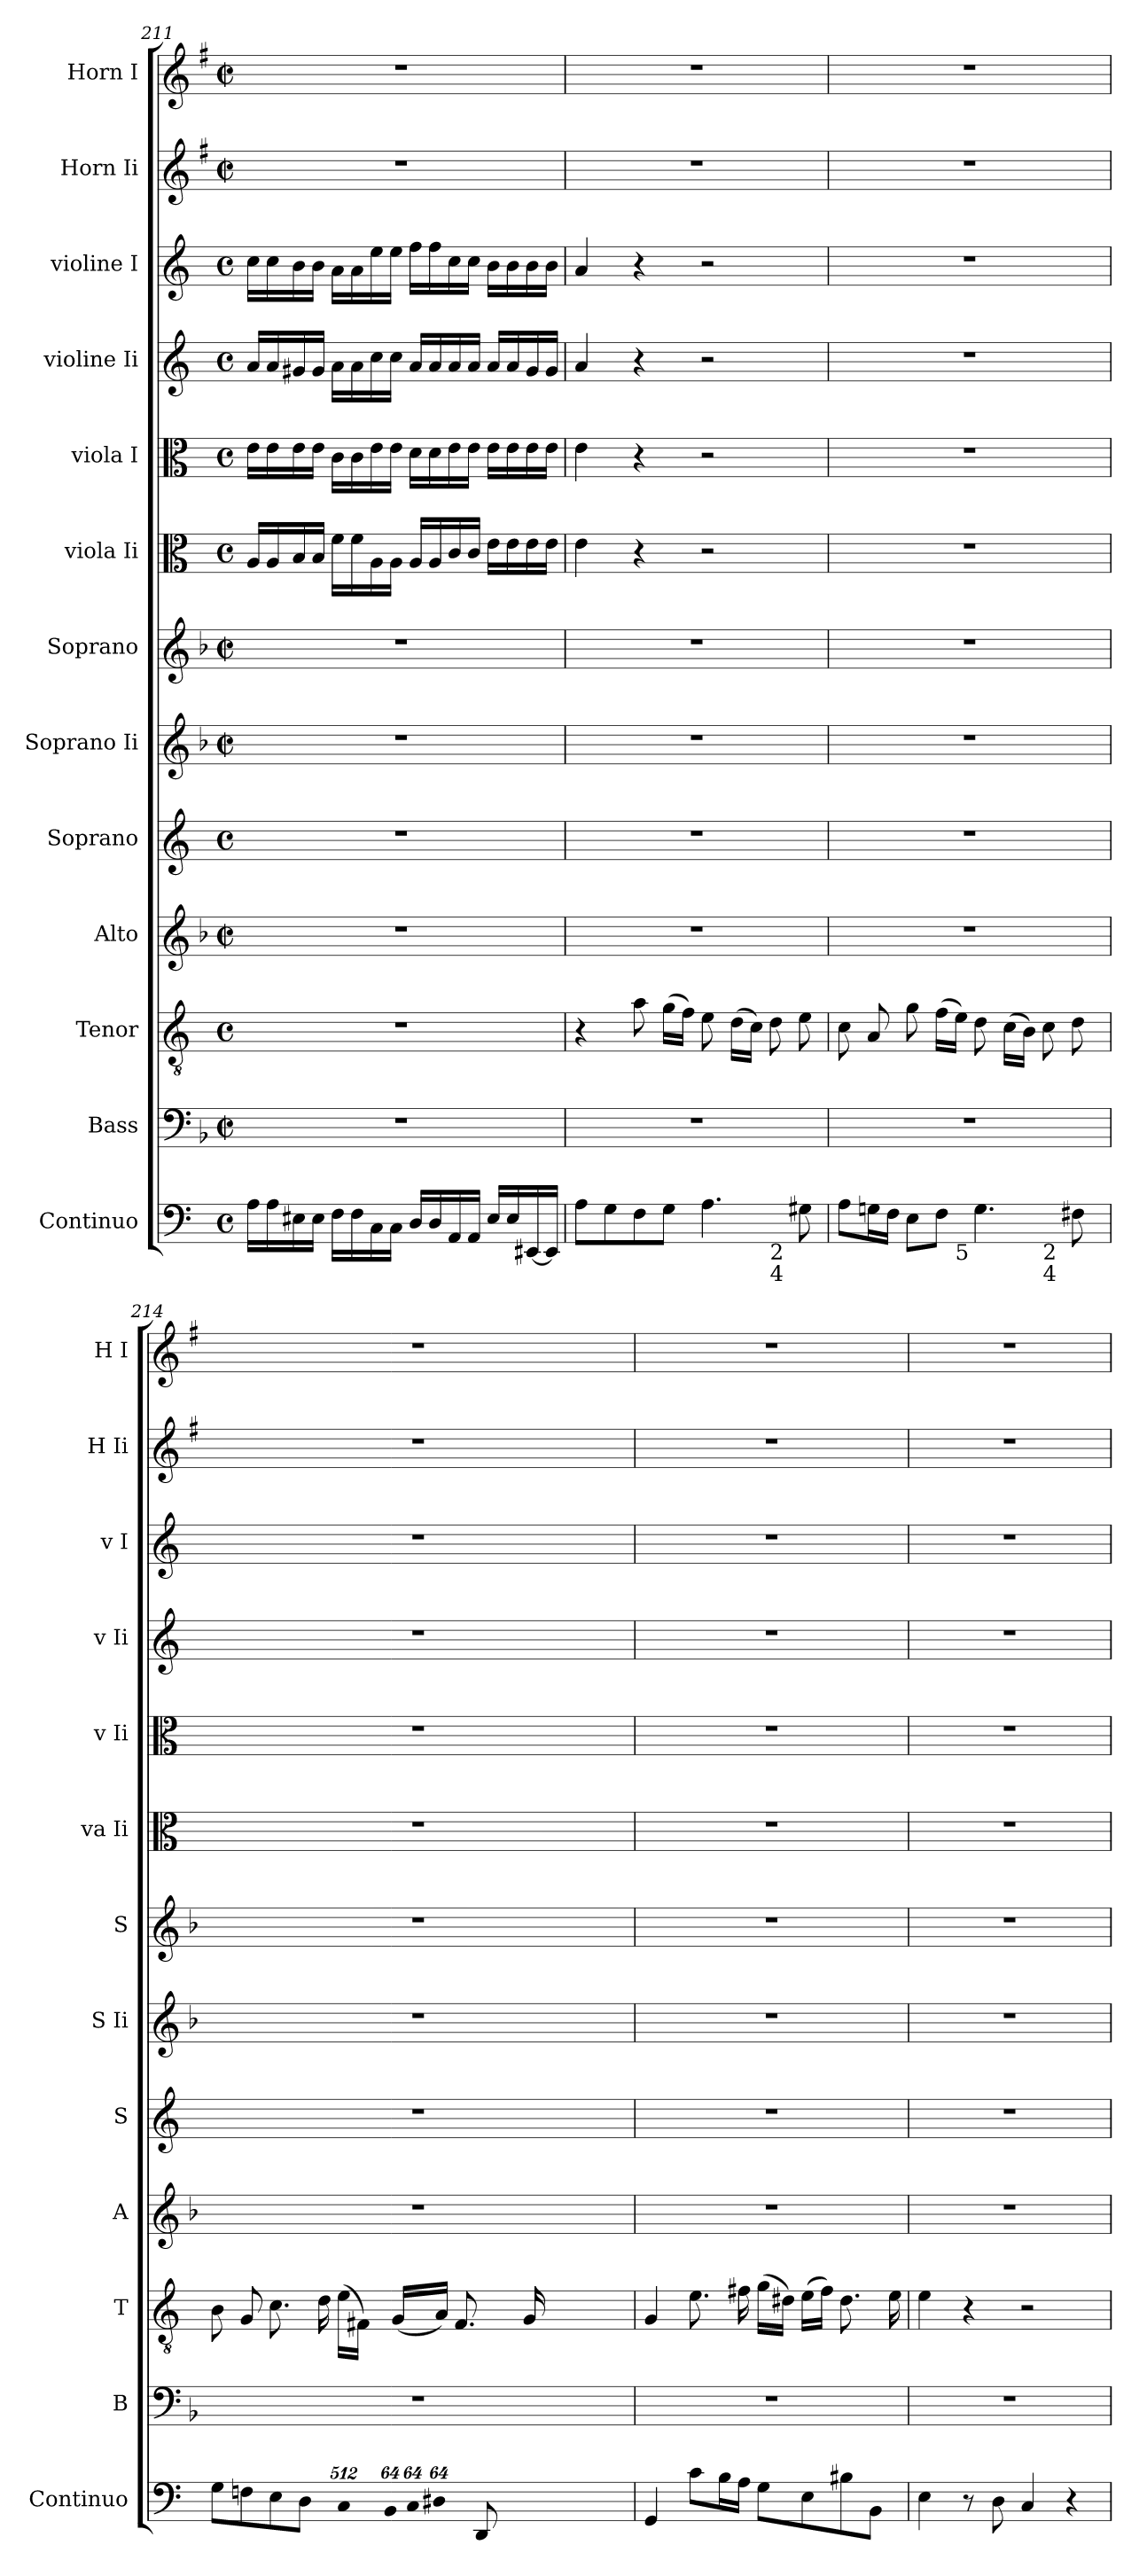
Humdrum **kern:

**kern	**kern	**kern	**kern	**kern	**kern	**kern	**kern	**kern	**kern	**kern	**kern	**kern
*part13	*part12	*part11	*part10	*part9	*part8	*part7	*part6	*part5	*part4	*part3	*part2	*part1
*staff13	*staff12	*staff11	*staff10	*staff9	*staff8	*staff7	*staff6	*staff5	*staff4	*staff3	*staff2	*staff1
*I"Continuo	*I"Bass	*I"Tenor	*I"Alto	*I"Soprano	*I"Soprano Ii	*I"Soprano	*I"viola Ii	*I"viola I	*I"violine Ii	*I"violine I	*I"Horn Ii	*I"Horn I
*I'Continuo	*I'B	*I'T	*I'A	*I'S	*I'S Ii	*I'S	*I'va Ii	*I'v Ii	*I'v Ii	*I'v I	*I'H Ii	*I'H I
*clefF4	*clefF4	*clefGv2	*clefG2	*clefG2	*clefG2	*clefG2	*clefC3	*clefC3	*clefG2	*clefG2	*clefG2	*clefG2
*	*	*	*	*	*	*	*	*	*	*	*ITrd-3c-5	*ITrd-3c-5
*k[]	*k[b-]	*k[]	*k[b-]	*k[]	*k[b-]	*k[b-]	*k[]	*k[]	*k[]	*k[]	*k[]	*k[]
*C:	*F:	*C:	*F:	*C:	*F:	*F:	*C:	*C:	*C:	*C:	*C:	*C:
*M4/4	*M2/2	*M4/4	*M2/2	*M4/4	*M2/2	*M2/2	*M4/4	*M4/4	*M4/4	*M4/4	*M2/2	*M2/2
*met(c)	*met(c|)	*met(c)	*met(c|)	*met(c)	*met(c|)	*met(c|)	*met(c)	*met(c)	*met(c)	*met(c)	*met(c|)	*met(c|)
=211	=211	=211	=211	=211	=211	=211	=211	=211	=211	=211	=211	=211
16A\LL	1r	1r	1r	1r	1r	1r	16A/LL	16e\LL	16a/LL	16cc\LL	1r	1r
16A\	.	.	.	.	.	.	16A/	16e\	16a/	16cc\	.	.
16E#\	.	.	.	.	.	.	16B/	16e\	16g#X/	16b\	.	.
16E#\JJ	.	.	.	.	.	.	16B/JJ	16e\JJ	16g#/JJ	16b\JJ	.	.
16F>\LL	.	.	.	.	.	.	16f\LL	16c\LL	16a\LL	16a\LL	.	.
16F\	.	.	.	.	.	.	16f\	16c\	16a\	16a\	.	.
16C\	.	.	.	.	.	.	16A\	16e\	16cc\	16ee\	.	.
16C\JJ	.	.	.	.	.	.	16A\JJ	16e\JJ	16cc\JJ	16ee\JJ	.	.
16D/LL	.	.	.	.	.	.	16A/LL	16d\LL	16a/LL	16ff\LL	.	.
16D/	.	.	.	.	.	.	16A/	16d\	16a/	16ff\	.	.
16AA/	.	.	.	.	.	.	16c/	16e\	16a/	16cc\	.	.
16AA/JJ	.	.	.	.	.	.	16c/JJ	16e\JJ	16a/JJ	16cc\JJ	.	.
16E#</LL	.	.	.	.	.	.	16e\LL	16e\LL	16a/LL	16b\LL	.	.
16E#/	.	.	.	.	.	.	16e\	16e\	16a/	16b\	.	.
[>16EE#/	.	.	.	.	.	.	16e\	16e\	16g#/	16b\	.	.
16EE#/JJ]	.	.	.	.	.	.	16e\JJ	16e\JJ	16g#/JJ	16b\JJ	.	.
=212	=212	=212	=212	=212	=212	=212	=212	=212	=212	=212	=212	=212
*^	*	*	*	*	*	*	*	*	*	*	*	*
8A\L	2.ryy	1r	4r	1r	1r	1r	1r	4e\	4e\	4a/	4a/	1r	1r
8G\	.	.	.	.	.	.	.	.	.	.	.	.	.
8F>\	.	.	8a\	.	.	.	.	4r	4r	4r	4r	.	.
8G\J	.	.	(>16g\LL	.	.	.	.	.	.	.	.	.	.
.	.	.	16f\JJ)	.	.	.	.	.	.	.	.	.	.
4.A\	.	.	8e\	.	.	.	.	2r	2r	2r	2r	.	.
.	.	.	(>16d\LL	.	.	.	.	.	.	.	.	.	.
.	.	.	16c\JJ)	.	.	.	.	.	.	.	.	.	.
!	!LO:TX:b:t=2	!	!	!	!	!	!	!	!	!	!	!	!
!	!LO:TX:b:t=4	!	!	!	!	!	!	!	!	!	!	!	!
.	4ryy	.	8d\	.	.	.	.	.	.	.	.	.	.
8G#X>\	.	.	8e\	.	.	.	.	.	.	.	.	.	.
!!LO:LB:g=z
=213	=213	=213	=213	=213	=213	=213	=213	=213	=213	=213	=213	=213	=213
*	*^	*	*	*	*	*	*	*	*	*	*	*	*
8A\L	4..ryy	2.ryy	1r	8c\	1r	1r	1r	1r	1r	1r	1r	1r	1r	1r
16Gn\L	.	.	.	8A/	.	.	.	.	.	.	.	.	.	.
16F\JJ	.	.	.	.	.	.	.	.	.	.	.	.	.	.
8E>\L	.	.	.	8g\	.	.	.	.	.	.	.	.	.	.
8F>\J	.	.	.	(>16f\LL	.	.	.	.	.	.	.	.	.	.
!	!LO:TX:b:t=5	!	!	!	!	!	!	!	!	!	!	!	!	!
.	2ryy	.	.	16e\JJ)	.	.	.	.	.	.	.	.	.	.
4.G\	.	.	.	8d\	.	.	.	.	.	.	.	.	.	.
.	.	.	.	(>16c\LL	.	.	.	.	.	.	.	.	.	.
.	.	.	.	16B\JJ)	.	.	.	.	.	.	.	.	.	.
!	!	!LO:TX:b:t=2	!	!	!	!	!	!	!	!	!	!	!	!
!	!	!LO:TX:b:t=4	!	!	!	!	!	!	!	!	!	!	!	!
.	.	4ryy	.	8c\	.	.	.	.	.	.	.	.	.	.
8F#X>\	.	.	.	8d\	.	.	.	.	.	.	.	.	.	.
.	16ryy	.	.	.	.	.	.	.	.	.	.	.	.	.
*	*v	*v	*	*	*	*	*	*	*	*	*	*	*	*
=214	=214	=214	=214	=214	=214	=214	=214	=214	=214	=214	=214	=214	=214
8G\L	2ryy	1r	8B\	1r	1r	1r	1r	1r	1r	1r	1r	1r	1r
8Fn<\	.	.	8G/	.	.	.	.	.	.	.	.	.	.
8E<\	.	.	8.c\	.	.	.	.	.	.	.	.	.	.
8D<\J	.	.	.	.	.	.	.	.	.	.	.	.	.
.	.	.	16d\	.	.	.	.	.	.	.	.	.	.
*Xbrackettup	*	*	*	*	*	*	*	*	*	*	*	*	*
!LO:N:vis=8	!	!	!	!	!	!	!	!	!	!	!	!	!
4096%341C/	4ryy	.	(>16e\LL	.	.	.	.	.	.	.	.	.	.
.	.	.	16F#X\JJ)	.	.	.	.	.	.	.	.	.	.
64ryy	.	.	.	.	.	.	.	.	.	.	.	.	.
128ryy	.	.	.	.	.	.	.	.	.	.	.	.	.
256ryy	.	.	.	.	.	.	.	.	.	.	.	.	.
2048ryy	.	.	.	.	.	.	.	.	.	.	.	.	.
!LO:N:vis=16	!	!	!	!	!	!	!	!	!	!	!	!	!
2048%57BB/	.	.	.	.	.	.	.	.	.	.	.	.	.
.	.	.	(<16G/LL	.	.	.	.	.	.	.	.	.	.
128ryy	.	.	.	.	.	.	.	.	.	.	.	.	.
1024.ryy	.	.	.	.	.	.	.	.	.	.	.	.	.
!LO:N:vis=16	!	!	!	!	!	!	!	!	!	!	!	!	!
2048%57C>/	.	.	.	.	.	.	.	.	.	.	.	.	.
4096%37ryy	.	.	.	.	.	.	.	.	.	.	.	.	.
!LO:N:vis=8	!	!	!	!	!	!	!	!	!	!	!	!	!
1024%57D#/	.	.	.	.	.	.	.	.	.	.	.	.	.
.	.	.	16A/JJ)	.	.	.	.	.	.	.	.	.	.
4096%341ryy	.	.	.	.	.	.	.	.	.	.	.	.	.
.	32ryy	.	8.F#/	.	.	.	.	.	.	.	.	.	.
.	128ryy	.	.	.	.	.	.	.	.	.	.	.	.
.	512ryy	.	.	.	.	.	.	.	.	.	.	.	.
.	2048.ryy	.	.	.	.	.	.	.	.	.	.	.	.
.	8DD/	.	.	.	.	.	.	.	.	.	.	.	.
8ryy	.	.	.	.	.	.	.	.	.	.	.	.	.
.	4096%341ryy	.	.	.	.	.	.	.	.	.	.	.	.
.	.	.	16G/	.	.	.	.	.	.	.	.	.	.
32ryy	.	.	.	.	.	.	.	.	.	.	.	.	.
64ryy	.	.	.	.	.	.	.	.	.	.	.	.	.
256ryy	.	.	.	.	.	.	.	.	.	.	.	.	.
4096ryy	.	.	.	.	.	.	.	.	.	.	.	.	.
*v	*v	*	*	*	*	*	*	*	*	*	*	*	*
=215	=215	=215	=215	=215	=215	=215	=215	=215	=215	=215	=215	=215
4GG/	1r	4G/	1r	1r	1r	1r	1r	1r	1r	1r	1r	1r
8c\L	.	8.e\	.	.	.	.	.	.	.	.	.	.
16B\L	.	.	.	.	.	.	.	.	.	.	.	.
16A\JJ	.	16f#X\	.	.	.	.	.	.	.	.	.	.
8G>\L	.	(>16g\LL	.	.	.	.	.	.	.	.	.	.
.	.	16d#X\JJ)	.	.	.	.	.	.	.	.	.	.
8E\	.	(>16e\LL	.	.	.	.	.	.	.	.	.	.
.	.	16f#\JJ)	.	.	.	.	.	.	.	.	.	.
8B#\	.	8.d#\	.	.	.	.	.	.	.	.	.	.
8BB\J	.	.	.	.	.	.	.	.	.	.	.	.
.	.	16e\	.	.	.	.	.	.	.	.	.	.
=216	=216	=216	=216	=216	=216	=216	=216	=216	=216	=216	=216	=216
4E\	1r	4e\	1r	1r	1r	1r	1r	1r	1r	1r	1r	1r
8r	.	4r	.	.	.	.	.	.	.	.	.	.
8D>\	.	.	.	.	.	.	.	.	.	.	.	.
4C/	.	2r	.	.	.	.	.	.	.	.	.	.
4r	.	.	.	.	.	.	.	.	.	.	.	.
=	=	=	=	=	=	=	=	=	=	=	=	=
*-	*-	*-	*-	*-	*-	*-	*-	*-	*-	*-	*-	*-
